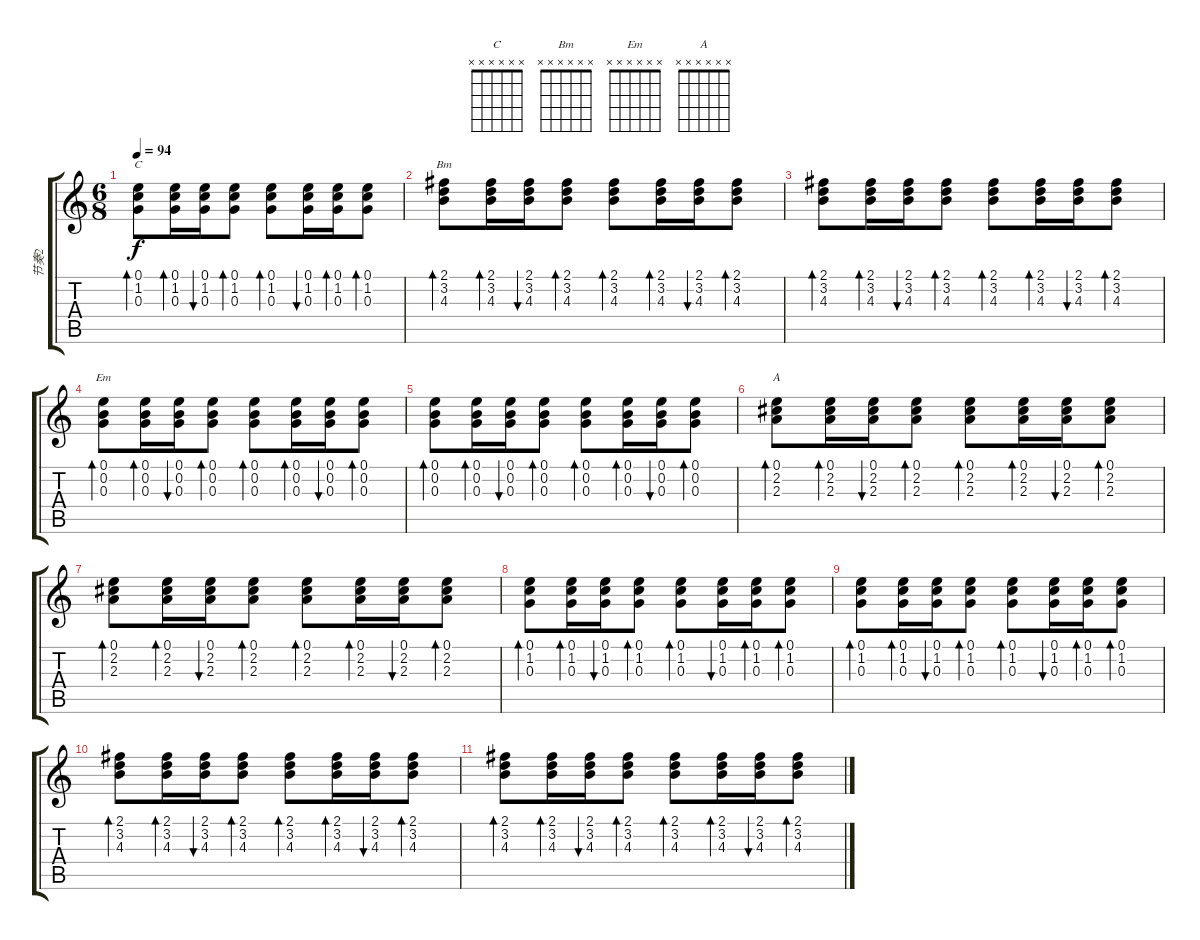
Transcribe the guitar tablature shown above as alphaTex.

\track ("节奏2" "节奏2") {instrument acousticguitarnylon}
\staff {score tabs}
\tuning (E4 B3 G3 D3 A2 E2) {hide}
\chord ("C" x x x x x x)
\chord ("Bm" x x x x x x)
\chord ("Em" x x x x x x)
\chord ("A" x x x x x x)
\ts (6 8)
\tempo 94
\clef g2
\ks c
(0.1 1.2 0.3).8{bd 60 ch "C" dy f} (0.1 1.2 0.3).16{bd 60} (0.1 1.2 0.3).16{bu 60} (0.1 1.2 0.3).8{bd 60} (0.1 1.2 0.3).8{bd 60} (0.1 1.2 0.3).16{bu 60} (0.1 1.2 0.3).16{bd 60} (0.1 1.2 0.3).8{bd 60} |
(2.1 3.2 4.3).8{bd 60 ch "Bm"} (2.1 3.2 4.3).16{bd 60} (2.1 3.2 4.3).16{bu 60} (2.1 3.2 4.3).8{bd 60} (2.1 3.2 4.3).8{bd 60} (2.1 3.2 4.3).16{bd 60} (2.1 3.2 4.3).16{bu 60} (2.1 3.2 4.3).8{bd 60} |
(2.1 3.2 4.3).8{bd 60} (2.1 3.2 4.3).16{bd 60} (2.1 3.2 4.3).16{bu 60} (2.1 3.2 4.3).8{bd 60} (2.1 3.2 4.3).8{bd 60} (2.1 3.2 4.3).16{bd 60} (2.1 3.2 4.3).16{bu 60} (2.1 3.2 4.3).8{bd 60} |
(0.1 0.2 0.3).8{bd 60 ch "Em"} (0.1 0.2 0.3).16{bd 60} (0.1 0.2 0.3).16{bu 60} (0.1 0.2 0.3).8{bd 60} (0.1 0.2 0.3).8{bd 60} (0.1 0.2 0.3).16{bd 60} (0.1 0.2 0.3).16{bu 60} (0.1 0.2 0.3).8{bd 60} |
(0.1 0.2 0.3).8{bd 60} (0.1 0.2 0.3).16{bd 60} (0.1 0.2 0.3).16{bu 60} (0.1 0.2 0.3).8{bd 60} (0.1 0.2 0.3).8{bd 60} (0.1 0.2 0.3).16{bd 60} (0.1 0.2 0.3).16{bu 60} (0.1 0.2 0.3).8{bd 60} |
(0.1 2.2 2.3).8{bd 60 ch "A"} (0.1 2.2 2.3).16{bd 60} (0.1 2.2 2.3).16{bu 60} (0.1 2.2 2.3).8{bd 60} (0.1 2.2 2.3).8{bd 60} (0.1 2.2 2.3).16{bd 60} (0.1 2.2 2.3).16{bu 60} (0.1 2.2 2.3).8{bd 60} |
(0.1 2.2 2.3).8{bd 60} (0.1 2.2 2.3).16{bd 60} (0.1 2.2 2.3).16{bu 60} (0.1 2.2 2.3).8{bd 60} (0.1 2.2 2.3).8{bd 60} (0.1 2.2 2.3).16{bd 60} (0.1 2.2 2.3).16{bu 60} (0.1 2.2 2.3).8{bd 60} |
(0.1 1.2 0.3).8{bd 60} (0.1 1.2 0.3).16{bd 60} (0.1 1.2 0.3).16{bu 60} (0.1 1.2 0.3).8{bd 60} (0.1 1.2 0.3).8{bd 60} (0.1 1.2 0.3).16{bu 60} (0.1 1.2 0.3).16{bd 60} (0.1 1.2 0.3).8{bd 60} |
(0.1 1.2 0.3).8{bd 60} (0.1 1.2 0.3).16{bd 60} (0.1 1.2 0.3).16{bu 60} (0.1 1.2 0.3).8{bd 60} (0.1 1.2 0.3).8{bd 60} (0.1 1.2 0.3).16{bu 60} (0.1 1.2 0.3).16{bd 60} (0.1 1.2 0.3).8{bd 60} |
(2.1 3.2 4.3).8{bd 60} (2.1 3.2 4.3).16{bd 60} (2.1 3.2 4.3).16{bu 60} (2.1 3.2 4.3).8{bd 60} (2.1 3.2 4.3).8{bd 60} (2.1 3.2 4.3).16{bd 60} (2.1 3.2 4.3).16{bu 60} (2.1 3.2 4.3).8{bd 60} |
(2.1 3.2 4.3).8{bd 60} (2.1 3.2 4.3).16{bd 60} (2.1 3.2 4.3).16{bu 60} (2.1 3.2 4.3).8{bd 60} (2.1 3.2 4.3).8{bd 60} (2.1 3.2 4.3).16{bd 60} (2.1 3.2 4.3).16{bu 60} (2.1 3.2 4.3).8{bd 60}
